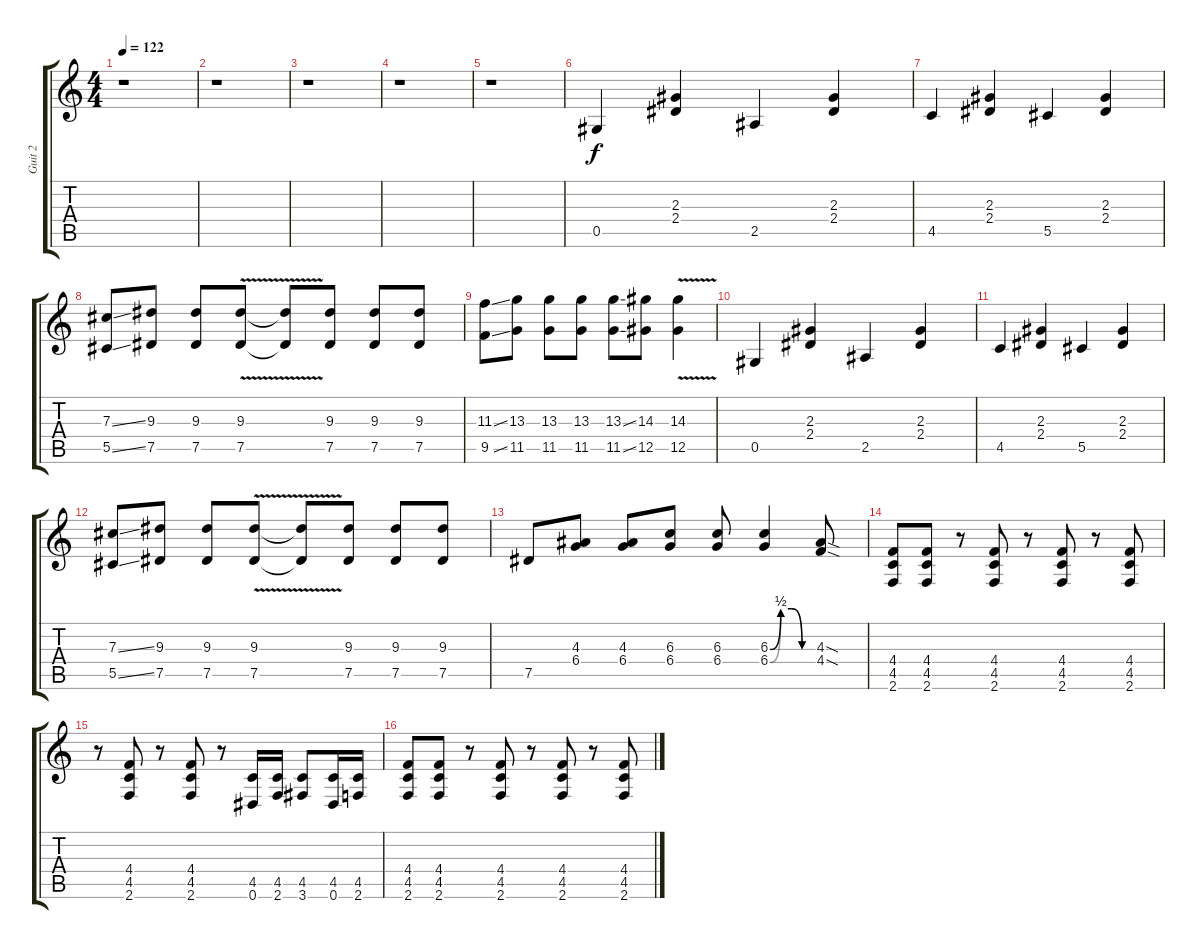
\track ("Guit 2" "Guit 2") {instrument distortionguitar}
\staff {score tabs}
\tuning (Eb4 Bb3 Gb3 Db3 Ab2 Eb2) {hide}
\ts (4 4)
\tempo 122
\clef g2
\ks c
r.1{dy f} |
r.1 |
r.1 |
r.1 |
r.1 |
0.5.4 (2.3 2.4).4 2.5.4 (2.3 2.4).4 |
4.5.4 (2.3 2.4).4 5.5.4 (2.3 2.4).4 |
(7.3{ss} 5.5{ss}).8 (9.3 7.5).8 (9.3 7.5).8 (9.3{v} 7.5{v}).8 (9.3{t} 7.5{t}).8 (9.3 7.5).8 (9.3 7.5).8 (9.3 7.5).8 |
(11.3{ss} 9.5{ss}).8 (13.3 11.5).8 (13.3 11.5).8 (13.3 11.5).8 (13.3{ss} 11.5{ss}).8 (14.3 12.5).8 (14.3{v} 12.5{v}).4 |
0.5.4 (2.3 2.4).4 2.5.4 (2.3 2.4).4 |
4.5.4 (2.3 2.4).4 5.5.4 (2.3 2.4).4 |
(7.3{ss} 5.5{ss}).8 (9.3 7.5).8 (9.3 7.5).8 (9.3{v} 7.5{v}).8 (9.3{t} 7.5{t}).8 (9.3 7.5).8 (9.3 7.5).8 (9.3 7.5).8 |
7.5.8 (4.3 6.4).8 (4.3 6.4).8 (6.3 6.4).8 (6.3 6.4).8 (6.3{be (custom 0 0 15 2 30 2 45 0 60 0)} 6.4{be (custom 0 0 15 2 30 2 45 0 60 0)}).4 (4.3{sod} 4.4{sod}).8 |
(4.4 4.5 2.6).8 (4.4 4.5 2.6).8 r.8 (4.4 4.5 2.6).8 r.8 (4.4 4.5 2.6).8 r.8 (4.4 4.5 2.6).8 |
r.8 (4.4 4.5 2.6).8 r.8 (4.4 4.5 2.6).8 r.8 (4.5 0.6).16 (4.5 2.6).16 (4.5 3.6).8 (4.5 0.6).16 (4.5 2.6).16 |
(4.4 4.5 2.6).8 (4.4 4.5 2.6).8 r.8 (4.4 4.5 2.6).8 r.8 (4.4 4.5 2.6).8 r.8 (4.4 4.5 2.6).8
